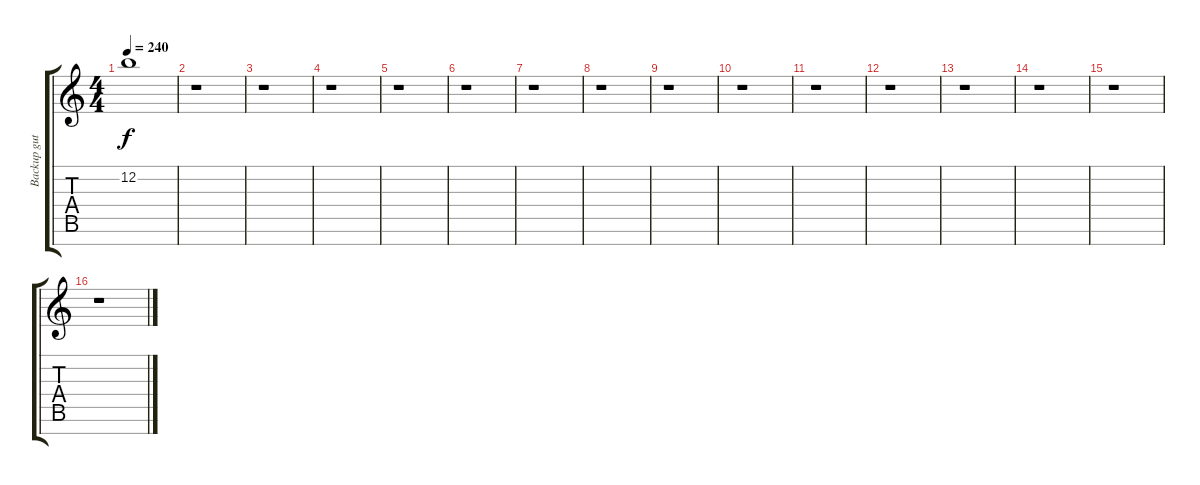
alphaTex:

\track ("Backup gutiar" "Backup gut") {instrument distortionguitar}
\staff {score tabs}
\tuning (E4 B3 G3 D3 A2 E2 B1) {hide}
\ts (4 4)
\tempo 240
\clef g2
\ks c
12.2{t}.1{dy f} |
r.1 |
r.1 |
r.1 |
r.1 |
r.1 |
r.1 |
r.1 |
r.1 |
r.1 |
r.1 |
r.1 |
r.1 |
r.1 |
r.1 |
r.1
